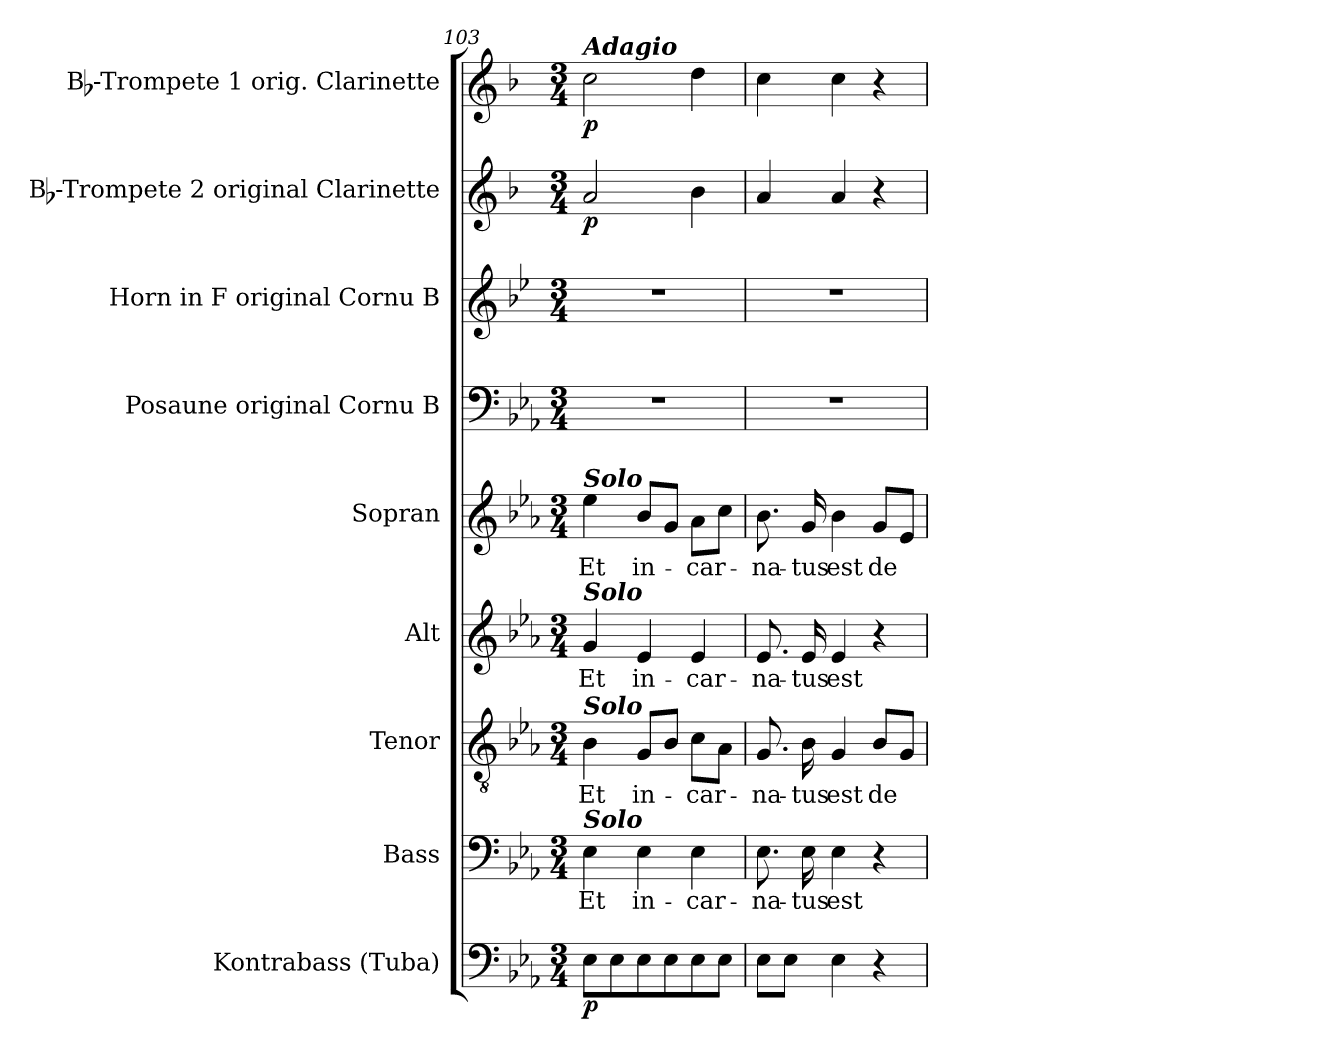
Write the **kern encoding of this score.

**kern	**dynam	**kern	**text	**kern	**text	**kern	**text	**kern	**text	**kern	**kern	**kern	**dynam	**kern	**dynam
*part9	*part9	*part8	*part8	*part7	*part7	*part6	*part6	*part5	*part5	*part4	*part3	*part2	*part2	*part1	*part1
*staff9	*staff9	*staff8	*staff8	*staff7	*staff7	*staff6	*staff6	*staff5	*staff5	*staff4	*staff3	*staff2	*staff2	*staff1	*staff1
*I"Kontrabass (Tuba)	*	*I"Bass	*	*I"Tenor	*	*I"Alt	*	*I"Sopran	*	*I"Posaune original Cornu B	*I"Horn in F original Cornu B	*I"Bb-Trompete 2 original Clarinette	*	*I"Bb-Trompete 1 orig. Clarinette	*
*I'Kb.	*	*I'B.	*	*I'T.	*	*I'A.	*	*I'S.	*	*I'Pos.	*I'Hrn.	*I'Bb Trp. 2	*	*I'Bb Trp. 1	*
!!LO:PB:g=z
*clefF4	*	*clefF4	*	*clefGv2	*	*clefG2	*	*clefG2	*	*clefF4	*clefG2	*clefG2	*	*clefG2	*
*ITrd7c12	*	*	*	*	*	*	*	*	*	*	*ITrd4c7	*ITrd1c2	*	*ITrd1c2	*
*k[b-e-a-]	*	*k[b-e-a-]	*	*k[b-e-a-]	*	*k[b-e-a-]	*	*k[b-e-a-]	*	*k[b-e-a-]	*k[b-e-a-]	*k[b-e-a-]	*	*k[b-e-a-]	*
*E-:	*	*E-:	*	*E-:	*	*E-:	*	*E-:	*	*E-:	*E-:	*E-:	*	*E-:	*
*M3/4	*	*M3/4	*	*M3/4	*	*M3/4	*	*M3/4	*	*M3/4	*M3/4	*M3/4	*	*M3/4	*
=103	=103	=103	=103	=103	=103	=103	=103	=103	=103	=103	=103	=103	=103	=103	=103
!	!	!	!	!	!	!	!	!	!	!	!	!	!	!LO:TX:a:Bi:t=Adagio	!
!	!	!	!	!	!	!	!	!LO:TX:a:Bi:t=Solo	!	!	!	!	!	!	!
!	!	!	!	!	!	!LO:TX:a:Bi:t=Solo	!	!	!	!	!	!	!	!	!
!	!	!	!	!LO:TX:a:Bi:t=Solo	!	!	!	!	!	!	!	!	!	!	!
!	!	!LO:TX:a:Bi:t=Solo	!	!	!	!	!	!	!	!	!	!	!	!	!
!	!LO:DY:b	!	!LO:LY:b	!	!LO:LY:b	!	!LO:LY:b	!	!LO:LY:b	!	!	!	!LO:DY:b	!	!LO:DY:b
8EE-\L	p	4E-\	Et	4B-\	Et	4g/	Et	4ee-\	Et	2.r	2.r	2g/	p	2b-\	p
8EE-\	.	.	.	.	.	.	.	.	.	.	.	.	.	.	.
!	!	!	!LO:LY:b	!	!LO:LY:b	!	!LO:LY:b	!	!LO:LY:b	!	!	!	!	!	!
8EE-\	.	4E-\	in-	8G/L	in-	4e-/	in-	8b-/L	in-	.	.	.	.	.	.
8EE-\	.	.	.	8B-/J	.	.	.	8g/J	.	.	.	.	.	.	.
!	!	!	!LO:LY:b	!	!LO:LY:b	!	!LO:LY:b	!	!LO:LY:b	!	!	!	!	!	!
8EE-\	.	4E-\	-car-	8c\L	-car-	4e-/	-car-	8a-\L	-car-	.	.	4a-\	.	4cc\	.
8EE-\J	.	.	.	8A-\J	.	.	.	8cc\J	.	.	.	.	.	.	.
=104	=104	=104	=104	=104	=104	=104	=104	=104	=104	=104	=104	=104	=104	=104	=104
!	!	!	!LO:LY:b	!	!LO:LY:b	!	!LO:LY:b	!	!LO:LY:b	!	!	!	!	!	!
8EE-\L	.	8.E-\	-na-	8.G/	-na-	8.e-/	-na-	8.b-\	-na-	2.r	2.r	4g/	.	4b-\	.
8EE-\J	.	.	.	.	.	.	.	.	.	.	.	.	.	.	.
!	!	!	!LO:LY:b	!	!LO:LY:b	!	!LO:LY:b	!	!LO:LY:b	!	!	!	!	!	!
.	.	16E-\	-tus	16B-\	-tus	16e-/	-tus	16g/	-tus	.	.	.	.	.	.
!	!	!	!LO:LY:b	!	!LO:LY:b	!	!LO:LY:b	!	!LO:LY:b	!	!	!	!	!	!
4EE-\	.	4E-\	est	4G/	est	4e-/	est	4b-\	est	.	.	4g/	.	4b-\	.
!	!	!	!	!	!LO:LY:b	!	!	!	!LO:LY:b	!	!	!	!	!	!
4r	.	4r	.	8B-/L	de	4r	.	8g/L	de	.	.	4r	.	4r	.
.	.	.	.	8G/J	.	.	.	8e-/J	.	.	.	.	.	.	.
=	=	=	=	=	=	=	=	=	=	=	=	=	=	=	=
*-	*-	*-	*-	*-	*-	*-	*-	*-	*-	*-	*-	*-	*-	*-	*-
